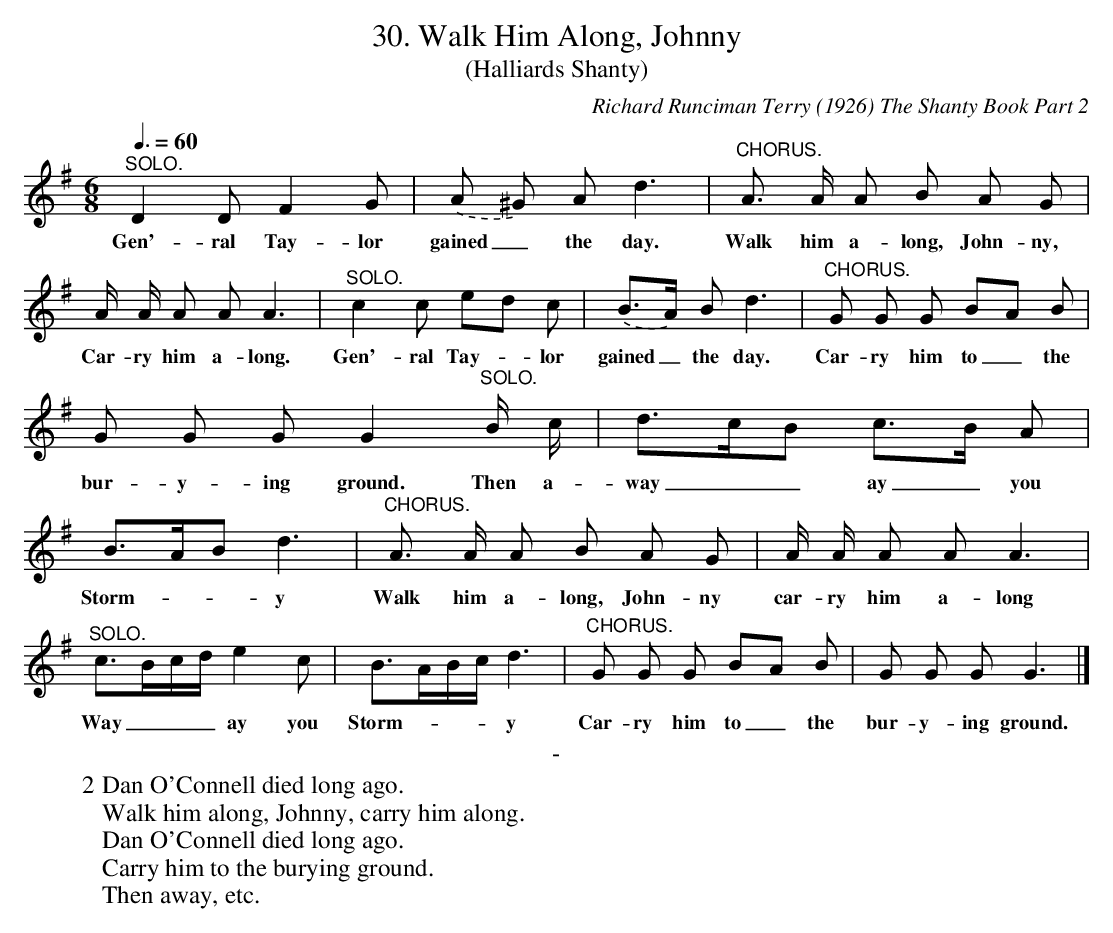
X:1
T:30. Walk Him Along, Johnny
T:(Halliards Shanty)
C:Richard Runciman Terry (1926) The Shanty Book Part 2
L:1/8
Q:3/8=60
M:6/8
K:G
"^SOLO." D2 D F2 G | .(A ^G) A d3 | "^CHORUS." A> A A B A G | A/ A/ A A A3 |
w: Gen'-ral Tay-lor | gained_ the day. | Walk him a-long, John-ny, | Car-ry him a-long. |
"^SOLO." c2 c ed c | .(B>A) B d3 | "^CHORUS." G G G BA B |
w: Gen'-ral Tay-_lor gained_ the day. | Car-ry him to_ the |
G G G G2 "^SOLO." B/ c/ | d>cB c>B A | B>AB d3 |
w: bur-y-ing ground. Then a- | way__ ay_ you | Storm-__y |
"^CHORUS." A> A A B A G | A/ A/ A A A3 | "^SOLO." c>Bc/d/ e2 c |
w: Walk him a-long, John-ny | car-ry him a-long | Way___ ay you |
B>AB/c/ d3 | "^CHORUS." G G G BA B | G G G G3 |]
w: Storm-___y | Car-ry him to_ the | bur-y-ing ground. |
T: -
W: 2 Dan O'Connell died long ago.
W: Walk him along, Johnny, carry him along.
W: Dan O'Connell died long ago.
W: Carry him to the burying ground.
W: Then away, etc.
